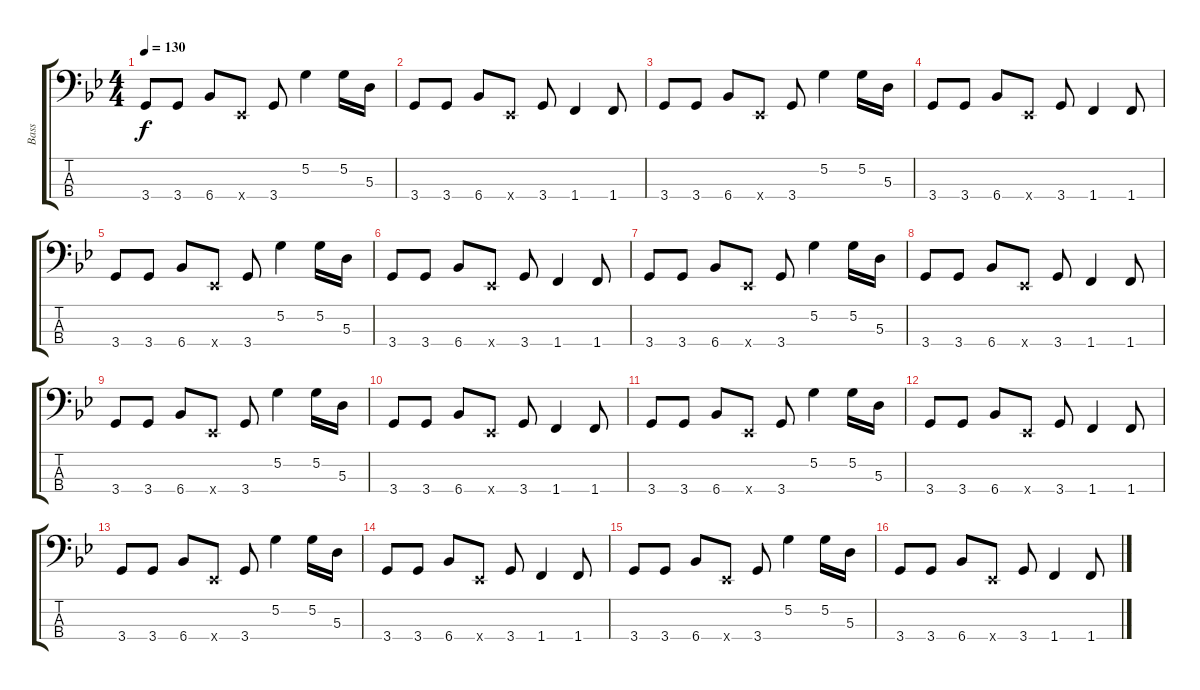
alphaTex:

\track ("Bass" "Bass") {instrument electricbassfinger}
\staff {score tabs}
\tuning (G2 D2 A1 E1) {hide}
\ts (4 4)
\tempo 130
\clef f4
\ks gminor
3.4.8{dy f} 3.4.8 6.4.8 -1.4{x}.8 3.4.8 5.2.4 5.2.16 5.3.16 |
3.4.8 3.4.8 6.4.8 -1.4{x}.8 3.4.8 1.4.4 1.4.8 |
3.4.8 3.4.8 6.4.8 -1.4{x}.8 3.4.8 5.2.4 5.2.16 5.3.16 |
3.4.8 3.4.8 6.4.8 -1.4{x}.8 3.4.8 1.4.4 1.4.8 |
3.4.8 3.4.8 6.4.8 -1.4{x}.8 3.4.8 5.2.4 5.2.16 5.3.16 |
3.4.8 3.4.8 6.4.8 -1.4{x}.8 3.4.8 1.4.4 1.4.8 |
3.4.8 3.4.8 6.4.8 -1.4{x}.8 3.4.8 5.2.4 5.2.16 5.3.16 |
3.4.8 3.4.8 6.4.8 -1.4{x}.8 3.4.8 1.4.4 1.4.8 |
3.4.8 3.4.8 6.4.8 -1.4{x}.8 3.4.8 5.2.4 5.2.16 5.3.16 |
3.4.8 3.4.8 6.4.8 -1.4{x}.8 3.4.8 1.4.4 1.4.8 |
3.4.8 3.4.8 6.4.8 -1.4{x}.8 3.4.8 5.2.4 5.2.16 5.3.16 |
3.4.8 3.4.8 6.4.8 -1.4{x}.8 3.4.8 1.4.4 1.4.8 |
3.4.8 3.4.8 6.4.8 -1.4{x}.8 3.4.8 5.2.4 5.2.16 5.3.16 |
3.4.8 3.4.8 6.4.8 -1.4{x}.8 3.4.8 1.4.4 1.4.8 |
3.4.8 3.4.8 6.4.8 -1.4{x}.8 3.4.8 5.2.4 5.2.16 5.3.16 |
3.4.8 3.4.8 6.4.8 -1.4{x}.8 3.4.8 1.4.4 1.4.8
